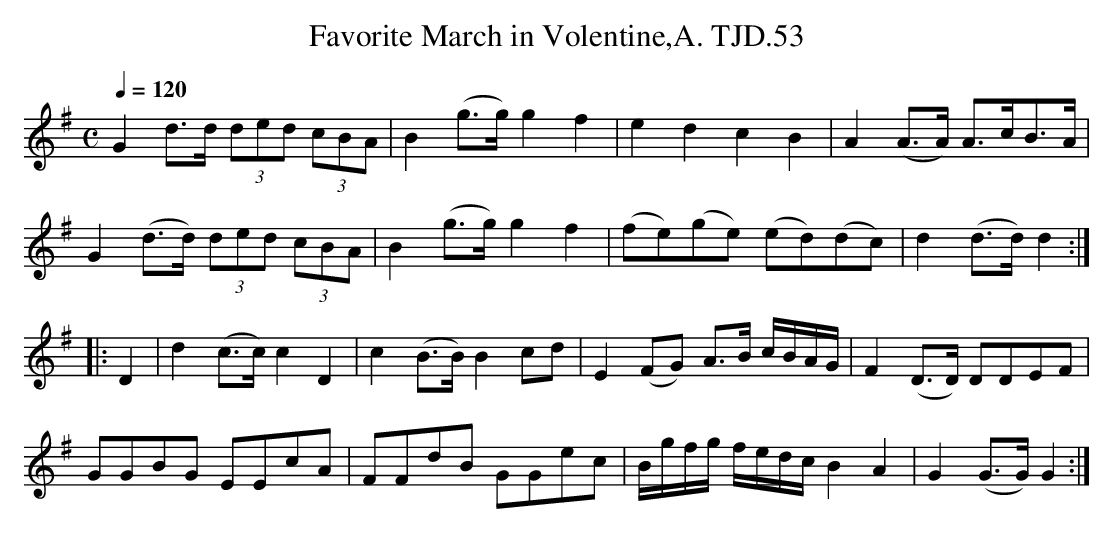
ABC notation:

X:1
T:Favorite March in Volentine,A. TJD.53
M:C
L:1/8
Q:1/4=120
K:G
G2d>d (3ded (3cBA|B2(g>g)g2f2|e2d2c2B2|A2(A>A) A>cB>A|
G2(d>d) (3ded (3cBA|B2(g>g)g2f2|(fe)(ge) (ed)(dc)|d2(d>d)d2:|
|:D2|d2(c>c)c2D2|c2(B>B)B2cd|E2(FG) A>B c/B/A/G/|F2(D>D) DDEF|
GGBG EEcA|FFdB GGec|B/g/f/g/ f/e/d/c/B2A2|G2(G>G)G2:|
